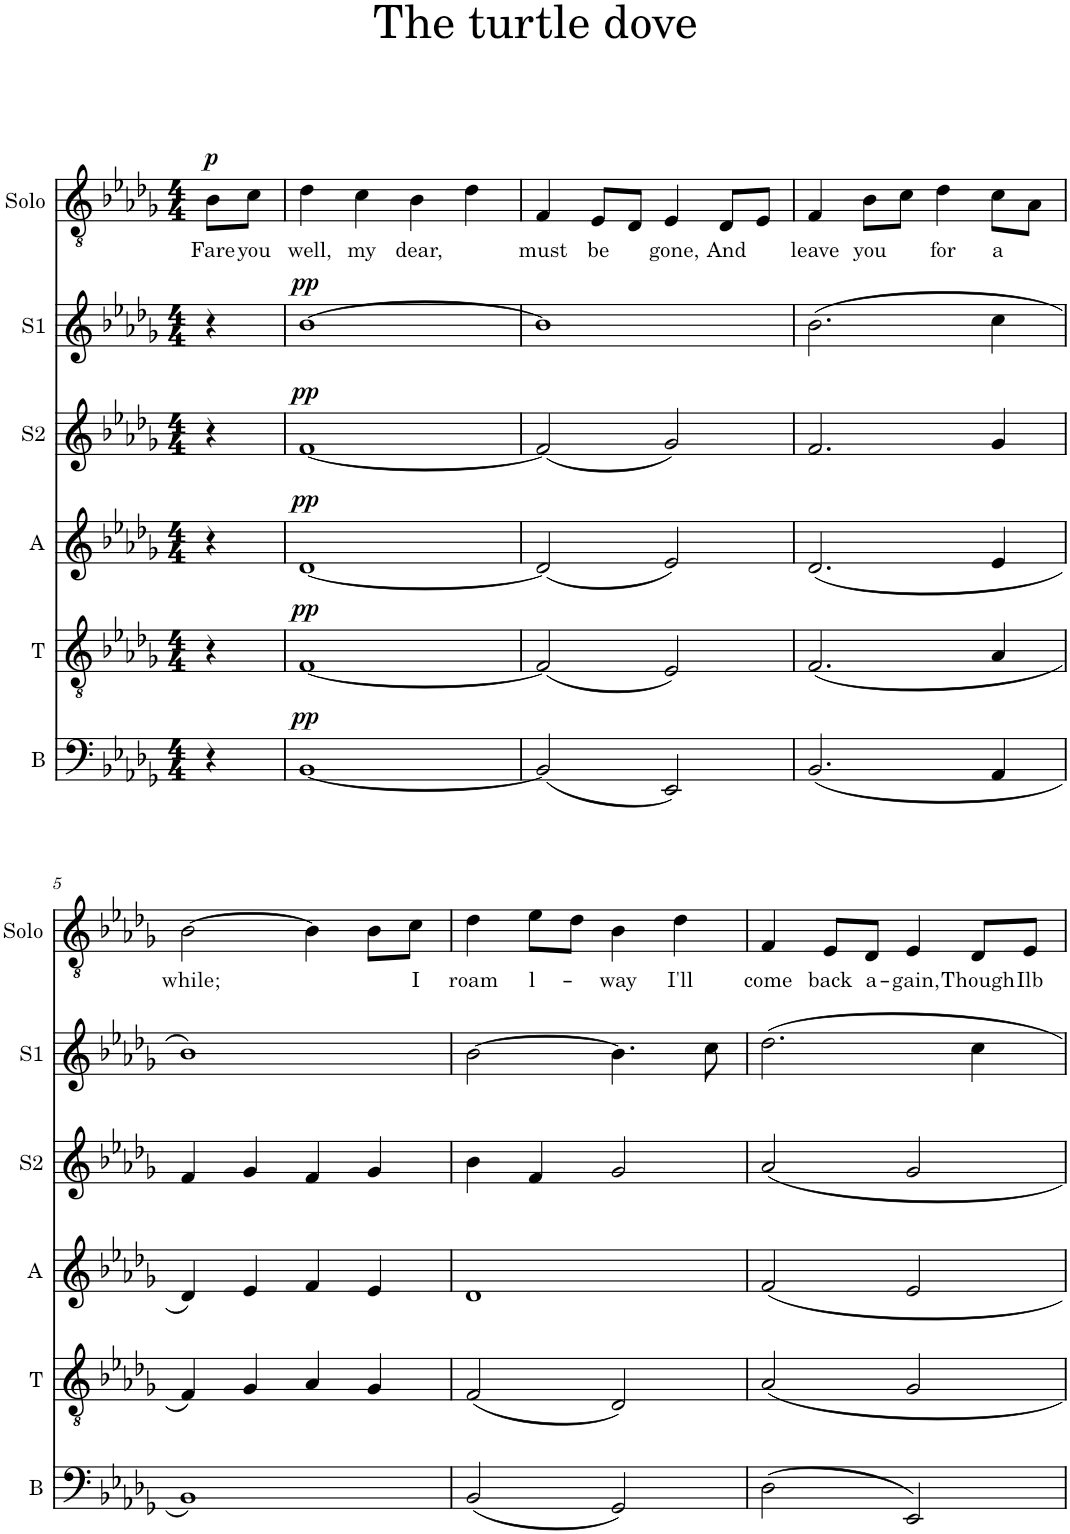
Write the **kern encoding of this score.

**kern	**dynam	**kern	**dynam	**kern	**dynam	**kern	**dynam	**kern	**dynam	**kern	**text	**dynam
*part6	*part6	*part5	*part5	*part4	*part4	*part3	*part3	*part2	*part2	*part1	*part1	*part1
*staff6	*staff6	*staff5	*staff5	*staff4	*staff4	*staff3	*staff3	*staff2	*staff2	*staff1	*staff1	*staff1
*I"B	*	*I"T	*	*I"A	*	*I"S2	*	*I"S1	*	*I"Solo	*	*
*I'B	*	*I'T	*	*I'A	*	*I'S2	*	*I'S1	*	*I'Solo	*	*
*clefF4	*	*clefGv2	*	*clefG2	*	*clefG2	*	*clefG2	*	*clefGv2	*	*
*k[b-e-a-d-g-]	*	*k[b-e-a-d-g-]	*	*k[b-e-a-d-g-]	*	*k[b-e-a-d-g-]	*	*k[b-e-a-d-g-]	*	*k[b-e-a-d-g-]	*	*
*D-:	*	*D-:	*	*D-:	*	*D-:	*	*D-:	*	*D-:	*	*
*M4/4	*	*M4/4	*	*M4/4	*	*M4/4	*	*M4/4	*	*M4/4	*	*
=1	=1	=1	=1	=1	=1	=1	=1	=1	=1	=1	=1	=1
!	!	!	!	!	!	!	!	!	!	!	!LO:LY:b	!LO:DY:a
4r	.	4r	.	4r	.	4r	.	4r	.	8B-\L	Fare	p
!	!	!	!	!	!	!	!	!	!	!	!LO:LY:b	!
.	.	.	.	.	.	.	.	.	.	8c\J	you	.
=2	=2	=2	=2	=2	=2	=2	=2	=2	=2	=2	=2	=2
!	!LO:DY:a	!	!LO:DY:a	!	!LO:DY:a	!	!LO:DY:a	!	!LO:DY:a	!	!LO:LY:b	!
[1BB-	pp	[1F	pp	[1d-	pp	[1f	pp	[1b-	pp	4d-\	well,	.
!	!	!	!	!	!	!	!	!	!	!	!LO:LY:b	!
.	.	.	.	.	.	.	.	.	.	4c\	my	.
!	!	!	!	!	!	!	!	!	!	!	!LO:LY:b	!
.	.	.	.	.	.	.	.	.	.	4B-\	dear,	.
.	.	.	.	.	.	.	.	.	.	4d-\	.	.
=3	=3	=3	=3	=3	=3	=3	=3	=3	=3	=3	=3	=3
!	!	!	!	!	!	!	!	!	!	!	!LO:LY:b	!
(<2BB-/]	.	(<2F/]	.	(<2d-/]	.	(<2f/]	.	1b-]	.	4F/	must	.
!	!	!	!	!	!	!	!	!	!	!	!LO:LY:b	!
.	.	.	.	.	.	.	.	.	.	8E-/L	be	.
.	.	.	.	.	.	.	.	.	.	8D-/J	.	.
!	!	!	!	!	!	!	!	!	!	!	!LO:LY:b	!
2EE-/)	.	2E-/)	.	2e-/)	.	2g-/)	.	.	.	4E-/	gone,	.
!	!	!	!	!	!	!	!	!	!	!	!LO:LY:b	!
.	.	.	.	.	.	.	.	.	.	8D-/L	And	.
.	.	.	.	.	.	.	.	.	.	8E-/J	.	.
=4	=4	=4	=4	=4	=4	=4	=4	=4	=4	=4	=4	=4
!	!	!	!	!	!	!	!	!	!	!	!LO:LY:b	!
(<2.BB-/	.	(<2.F/	.	(<2.d-/	.	2.f/	.	(>2.b-\	.	4F/	leave	.
!	!	!	!	!	!	!	!	!	!	!	!LO:LY:b	!
.	.	.	.	.	.	.	.	.	.	8B-\L	you	.
.	.	.	.	.	.	.	.	.	.	8c\J	.	.
!	!	!	!	!	!	!	!	!	!	!	!LO:LY:b	!
.	.	.	.	.	.	.	.	.	.	4d-\	for	.
!	!	!	!	!	!	!	!	!	!	!	!LO:LY:b	!
4AA-/	.	4A-/	.	4e-/	.	4g-/	.	4cc\	.	8c\L	a	.
.	.	.	.	.	.	.	.	.	.	8A-\J	.	.
!!LO:LB:g=z
=5	=5	=5	=5	=5	=5	=5	=5	=5	=5	=5	=5	=5
!	!	!	!	!	!	!	!	!	!	!	!LO:LY:b	!
1BB-)	.	4F/)	.	4d-/)	.	4f/	.	1b-)	.	[2B-\	while;	.
.	.	4G-/	.	4e-/	.	4g-/	.	.	.	.	.	.
.	.	4A-/	.	4f/	.	4f/	.	.	.	4B-\]	.	.
.	.	4G-/	.	4e-/	.	4g-/	.	.	.	8B-\L	.	.
!	!	!	!	!	!	!	!	!	!	!	!LO:LY:b	!
.	.	.	.	.	.	.	.	.	.	8c\J	I	.
=6	=6	=6	=6	=6	=6	=6	=6	=6	=6	=6	=6	=6
!	!	!	!	!	!	!	!	!	!	!	!LO:LY:b	!
(<2BB-/	.	(<2F/	.	1d-	.	4b-\	.	[2b-\	.	4d-\	roam	.
!	!	!	!	!	!	!	!	!	!	!	!LO:LY:b	!
.	.	.	.	.	.	4f/	.	.	.	8e-\L	l-	.
.	.	.	.	.	.	.	.	.	.	8d-\J	.	.
!	!	!	!	!	!	!	!	!	!	!	!LO:LY:b	!
2GG-/)	.	2D-/)	.	.	.	2g-/	.	4.b-\]	.	4B-\	way	.
!	!	!	!	!	!	!	!	!	!	!	!LO:LY:b	!
.	.	.	.	.	.	.	.	.	.	4d-\	I'll	.
.	.	.	.	.	.	.	.	8cc\	.	.	.	.
=7	=7	=7	=7	=7	=7	=7	=7	=7	=7	=7	=7	=7
!	!	!	!	!	!	!	!	!	!	!	!LO:LY:b	!
(>2D-\	.	2A-/	.	2f/	.	2a-/	.	2.dd-\	.	4F/	come	.
!	!	!	!	!	!	!	!	!	!	!	!LO:LY:b	!
.	.	.	.	.	.	.	.	.	.	8E-/L	back	.
!	!	!	!	!	!	!	!	!	!	!	!LO:LY:b	!
.	.	.	.	.	.	.	.	.	.	8D-/J	a-	.
!	!	!	!	!	!	!	!	!	!	!	!LO:LY:b	!
2EE-/)	.	2G-/	.	2e-/	.	2g-/	.	.	.	4E-/	-gain,	.
!	!	!	!	!	!	!	!	!	!	!	!LO:LY:b	!
.	.	.	.	.	.	.	.	4cc\	.	8D-/L	Though	.
!	!	!	!	!	!	!	!	!	!	!	!LO:LY:b	!
.	.	.	.	.	.	.	.	.	.	8E-/J	Ilb	.
=	=	=	=	=	=	=	=	=	=	=	=	=
*-	*-	*-	*-	*-	*-	*-	*-	*-	*-	*-	*-	*-
